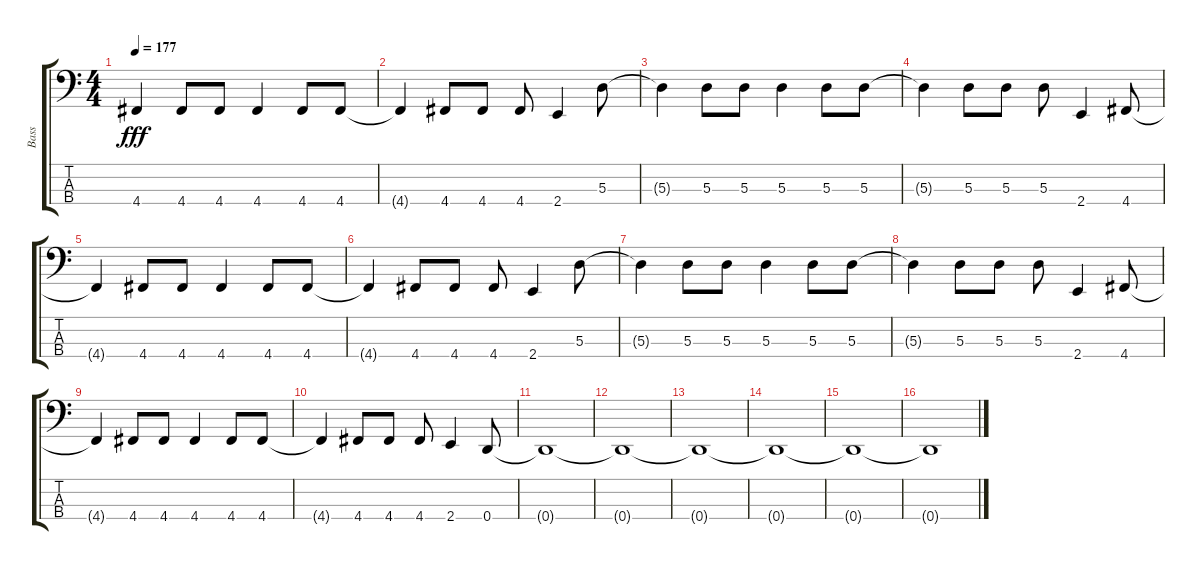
\track ("Bass" "Bass") {instrument electricbassfinger}
\staff {score tabs}
\tuning (G2 D2 A1 D1) {hide}
\ts (4 4)
\tempo 177
\clef f4
\ks c
4.4{t}.4{dy fff} 4.4.8 4.4.8 4.4.4 4.4.8 4.4.8 |
4.4{t}.4 4.4.8 4.4.8 4.4.8 2.4.4 5.3.8 |
5.3{t}.4 5.3.8 5.3.8 5.3.4 5.3.8 5.3.8 |
5.3{t}.4 5.3.8 5.3.8 5.3.8 2.4.4 4.4.8 |
4.4{t}.4 4.4.8 4.4.8 4.4.4 4.4.8 4.4.8 |
4.4{t}.4 4.4.8 4.4.8 4.4.8 2.4.4 5.3.8 |
5.3{t}.4 5.3.8 5.3.8 5.3.4 5.3.8 5.3.8 |
5.3{t}.4 5.3.8 5.3.8 5.3.8 2.4.4 4.4.8 |
4.4{t}.4 4.4.8 4.4.8 4.4.4 4.4.8 4.4.8 |
4.4{t}.4 4.4.8 4.4.8 4.4.8 2.4.4 0.4.8 |
0.4{t}.1 |
0.4{t}.1 |
0.4{t}.1 |
0.4{t}.1 |
0.4{t}.1 |
0.4{t}.1
